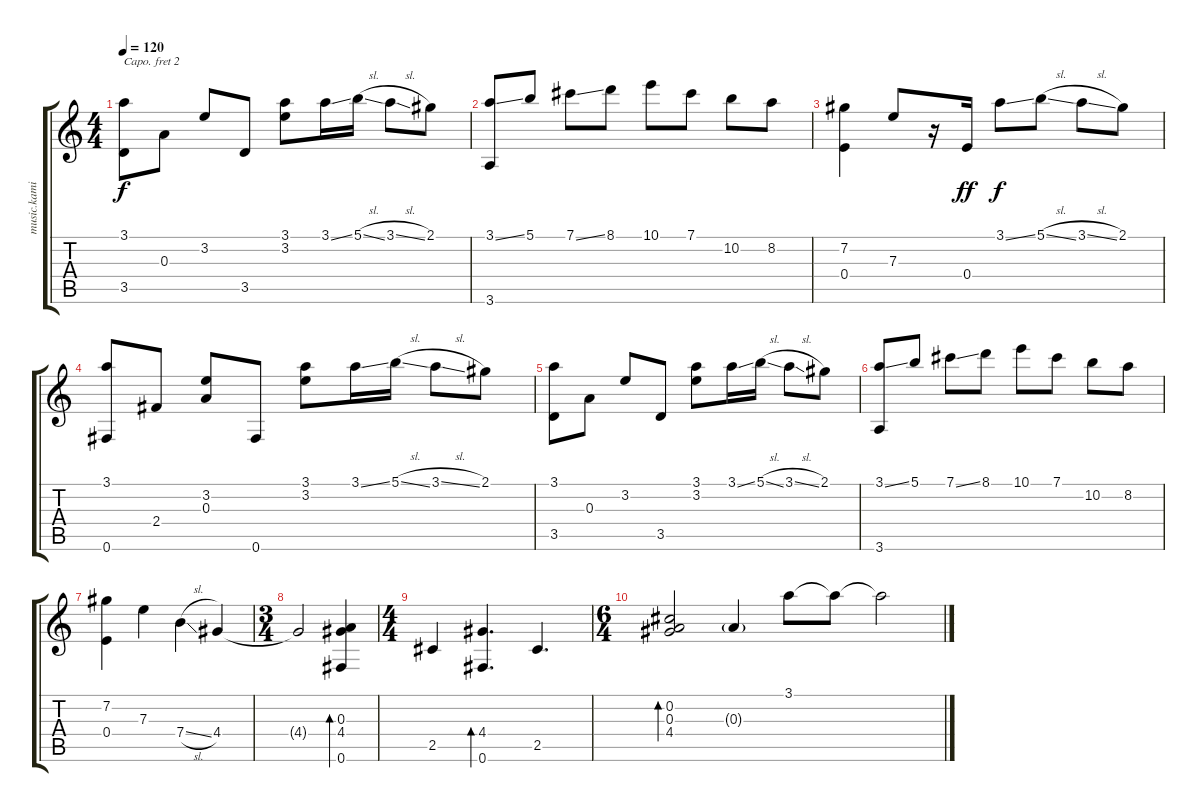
\track ("music.kaminari.info" "music.kami") {instrument acousticguitarsteel}
\staff {score tabs}
\capo 2
\tuning (E4 B3 G3 D3 A2 E2) {hide}
\ts (4 4)
\tempo 120
\clef g2
\ks c
(3.1 3.5).8{dy f} 0.3.8 3.2.8 3.5.8 (3.1 3.2).8 3.1{ss}.16 5.1{sl}.16 3.1{sl}.8 2.1.8 |
(3.1{ss} 3.6).8 5.1.8 7.1{ss}.8 8.1.8 10.1.8 7.1.8 10.2.8 8.2.8 |
(7.2 0.4).4 7.3.8 r.16 0.4.16{dy ff} 3.1{ss}.8{dy f} 5.1{sl}.8 3.1{sl}.8 2.1.8 |
(3.1 0.6).8 2.4.8 (3.2 0.3).8 0.6.8 (3.1 3.2).8 3.1{ss}.16 5.1{sl}.16 3.1{sl}.8 2.1.8 |
(3.1 3.5).8 0.3.8 3.2.8 3.5.8 (3.1 3.2).8 3.1{ss}.16 5.1{sl}.16 3.1{sl}.8 2.1.8 |
(3.1{ss} 3.6).8 5.1.8 7.1{ss}.8 8.1.8 10.1.8 7.1.8 10.2.8 8.2.8 |
(7.2 0.4).4 7.3.4 7.4{sl}.4 4.4.4 |
\ts (3 4)
4.4{t}.2 (0.3 4.4 0.6).4{bd 30} |
\ts (4 4)
2.5.4 (4.4 0.6).4{d bd 30} 2.5.4{d} |
\ts (6 4)
(0.2 0.3 4.4).2{bd 30} 0.3{g}.4 3.1.8 3.1{t}.8 3.1{t}.2
